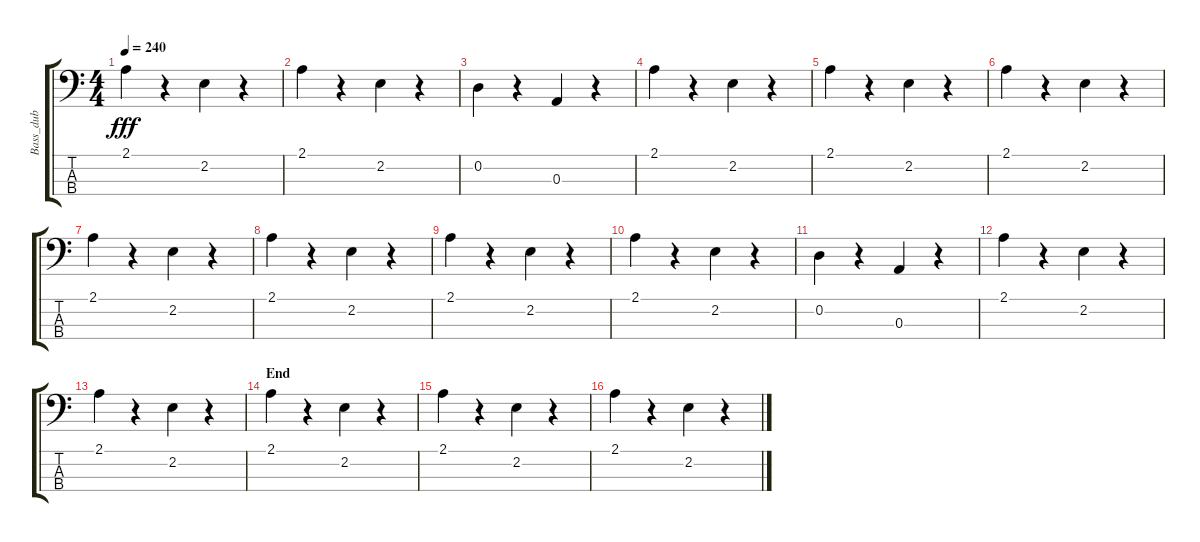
\track ("Bass_dub" "Bass_dub") {instrument electricguitarmuted}
\staff {score tabs}
\tuning (G2 D2 A1 E1) {hide}
\ts (4 4)
\tempo 240
\clef f4
\ks c
2.1.4{dy fff} r.4 2.2.4 r.4 |
2.1.4 r.4 2.2.4 r.4 |
0.2.4 r.4 0.3.4 r.4 |
2.1.4 r.4 2.2.4 r.4 |
2.1.4 r.4 2.2.4 r.4 |
2.1.4 r.4 2.2.4 r.4 |
2.1.4 r.4 2.2.4 r.4 |
2.1.4 r.4 2.2.4 r.4 |
2.1.4 r.4 2.2.4 r.4 |
2.1.4 r.4 2.2.4 r.4 |
0.2.4 r.4 0.3.4 r.4 |
2.1.4 r.4 2.2.4 r.4 |
2.1.4 r.4 2.2.4 r.4 |
\section ("" "End")
2.1.4 r.4 2.2.4 r.4 |
2.1.4 r.4 2.2.4 r.4 |
2.1.4 r.4 2.2.4 r.4
